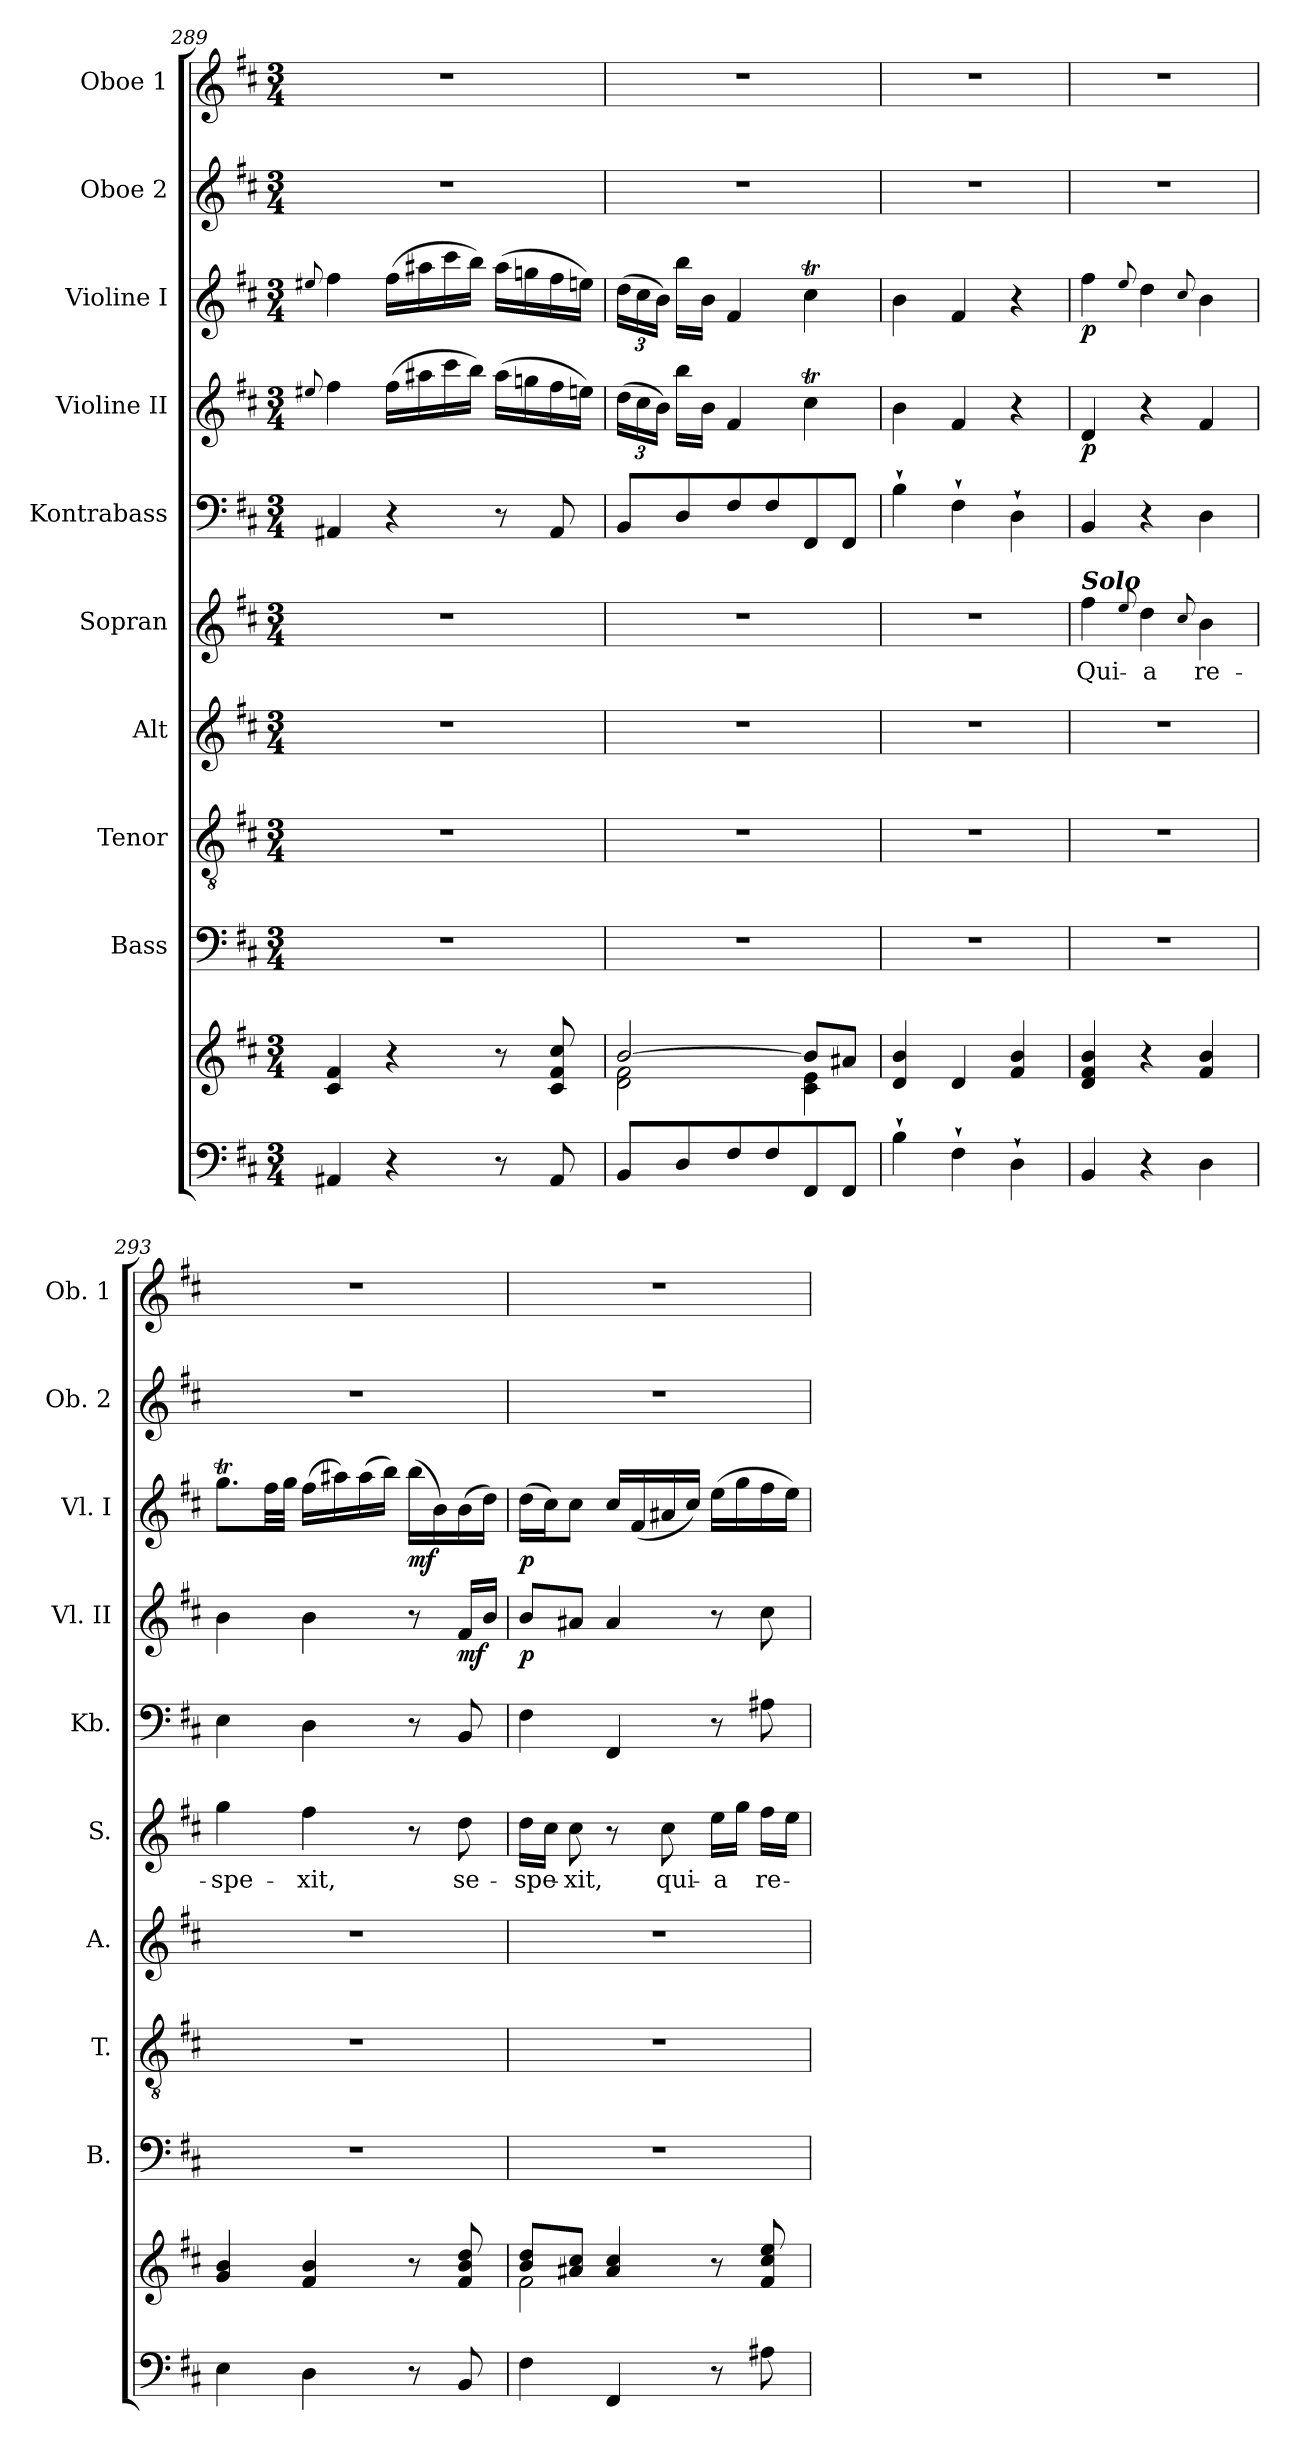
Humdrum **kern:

**kern	**kern	**kern	**kern	**kern	**kern	**text	**kern	**kern	**dynam	**kern	**dynam	**kern	**kern
*part10	*part10	*part9	*part8	*part7	*part6	*part6	*part5	*part4	*part4	*part3	*part3	*part2	*part1
*staff11	*staff10	*staff9	*staff8	*staff7	*staff6	*staff6	*staff5	*staff4	*staff4	*staff3	*staff3	*staff2	*staff1
*	*	*I"Bass	*I"Tenor	*I"Alt	*I"Sopran	*	*I"Kontrabass	*I"Violine II	*	*I"Violine I	*	*I"Oboe 2	*I"Oboe 1
*	*	*I'B.	*I'T.	*I'A.	*I'S.	*	*I'Kb.	*I'Vl. II	*	*I'Vl. I	*	*I'Ob. 2	*I'Ob. 1
*clefF4	*clefG2	*clefF4	*clefGv2	*clefG2	*clefG2	*	*clefF4	*clefG2	*	*clefG2	*	*clefG2	*clefG2
*	*	*	*	*	*	*	*ITrd7c12	*	*	*	*	*	*
*k[f#c#]	*k[f#c#]	*k[f#c#]	*k[f#c#]	*k[f#c#]	*k[f#c#]	*	*k[f#c#]	*k[f#c#]	*	*k[f#c#]	*	*k[f#c#]	*k[f#c#]
*D:	*D:	*D:	*D:	*D:	*D:	*	*D:	*D:	*	*D:	*	*D:	*D:
*M3/4	*M3/4	*M3/4	*M3/4	*M3/4	*M3/4	*	*M3/4	*M3/4	*	*M3/4	*	*M3/4	*M3/4
=289	=289	=289	=289	=289	=289	=289	=289	=289	=289	=289	=289	=289	=289
.	.	.	.	.	.	.	.	8qqee#X/	.	8qqee#X/	.	.	.
4AA#X/	4c#/ 4f#/	2.r	2.r	2.r	2.r	.	4AAA#X/	4ff#\	.	4ff#\	.	2.r	2.r
4r	4r	.	.	.	.	.	4r	(>16ff#\LL	.	(>16ff#\LL	.	.	.
.	.	.	.	.	.	.	.	16aa#X\	.	16aa#X\	.	.	.
.	.	.	.	.	.	.	.	16ccc#\	.	16ccc#\	.	.	.
.	.	.	.	.	.	.	.	16bb\JJ)	.	16bb\JJ)	.	.	.
8r	8r	.	.	.	.	.	8r	(>16aa#\LL	.	(>16aa#\LL	.	.	.
.	.	.	.	.	.	.	.	16ggn\	.	16ggn\	.	.	.
8AA#/	8c#/ 8f#/ 8cc#/	.	.	.	.	.	8AAA#/	16ff#\	.	16ff#\	.	.	.
.	.	.	.	.	.	.	.	16een\JJ)	.	16een\JJ)	.	.	.
=290	=290	=290	=290	=290	=290	=290	=290	=290	=290	=290	=290	=290	=290
*	*^	*	*	*	*	*	*	*	*	*	*	*	*
8BB/L	[>2b/	2d\ 2f#\	2.r	2.r	2.r	2.r	.	8BBB/L	(>24dd\LL	.	(>24dd\LL	.	2.r	2.r
.	.	.	.	.	.	.	.	.	24cc#\	.	24cc#\	.	.	.
.	.	.	.	.	.	.	.	.	24b\JJ)	.	24b\JJ)	.	.	.
8D/	.	.	.	.	.	.	.	8DD/	16bb\LL	.	16bb\LL	.	.	.
.	.	.	.	.	.	.	.	.	16b\JJ	.	16b\JJ	.	.	.
8F#/	.	.	.	.	.	.	.	8FF#/	4f#/	.	4f#/	.	.	.
8F#/	.	.	.	.	.	.	.	8FF#/	.	.	.	.	.	.
8FF#/	8b/L]	4c#\ 4e\	.	.	.	.	.	8FFF#/	4cc#t\	.	4cc#t\	.	.	.
8FF#/J	8a#X/J	.	.	.	.	.	.	8FFF#/J	.	.	.	.	.	.
*	*v	*v	*	*	*	*	*	*	*	*	*	*	*	*
=291	=291	=291	=291	=291	=291	=291	=291	=291	=291	=291	=291	=291	=291
4B`>\	4d/ 4b/	2.r	2.r	2.r	2.r	.	4BB`>\	4b\	.	4b\	.	2.r	2.r
4F#`>\	4d/	.	.	.	.	.	4FF#`>\	4f#/	.	4f#/	.	.	.
4D`>\	4f#/ 4b/	.	.	.	.	.	4DD`>\	4r	.	4r	.	.	.
=292	=292	=292	=292	=292	=292	=292	=292	=292	=292	=292	=292	=292	=292
!	!	!	!	!	!LO:TX:a:Bi:t=Solo	!	!	!	!	!	!	!	!
!	!	!	!	!	!	!LO:LY:b	!	!	!LO:DY:b	!	!LO:DY:b	!	!
4BB/	4d/ 4f#/ 4b/	2.r	2.r	2.r	4ff#\	Qui-	4BBB/	4d/	p	4ff#\	p	2.r	2.r
.	.	.	.	.	8qqee/	.	.	.	.	8qqee/	.	.	.
!	!	!	!	!	!	!LO:LY:b	!	!	!	!	!	!	!
4r	4r	.	.	.	4dd\	-a	4r	4r	.	4dd\	.	.	.
.	.	.	.	.	8qqcc#/	.	.	.	.	8qqcc#/	.	.	.
!	!	!	!	!	!	!LO:LY:b	!	!	!	!	!	!	!
4D\	4f#/ 4b/	.	.	.	4b\	re-	4DD\	4f#/	.	4b\	.	.	.
!!LO:PB:g=z
=293	=293	=293	=293	=293	=293	=293	=293	=293	=293	=293	=293	=293	=293
!	!	!	!	!	!	!LO:LY:b	!	!	!	!	!	!	!
4E\	4g/ 4b/	2.r	2.r	2.r	4gg\	-spe-	4EE\	4b\	.	8.ggT\L	.	2.r	2.r
.	.	.	.	.	.	.	.	.	.	32ff#\LL	.	.	.
.	.	.	.	.	.	.	.	.	.	32gg\JJJ	.	.	.
!	!	!	!	!	!	!LO:LY:b	!	!	!	!	!	!	!
4D\	4f#/ 4b/	.	.	.	4ff#\	-xit,	4DD\	4b\	.	(>16ff#\LL	.	.	.
.	.	.	.	.	.	.	.	.	.	16aa#X\)	.	.	.
.	.	.	.	.	.	.	.	.	.	(>16aa#\	.	.	.
.	.	.	.	.	.	.	.	.	.	16bb\JJ)	.	.	.
!	!	!	!	!	!	!	!	!	!	!	!LO:DY:b	!	!
8r	8r	.	.	.	8r	.	8r	8r	.	(>16bb\LL	mf	.	.
.	.	.	.	.	.	.	.	.	.	16b\)	.	.	.
!	!	!	!	!	!	!LO:LY:b	!	!	!LO:DY:b	!	!	!	!
8BB/	8f#/ 8b/ 8dd/	.	.	.	8dd\	se-	8BBB/	16f#/LL	mf	(>16b\	.	.	.
.	.	.	.	.	.	.	.	16b/JJ	.	16dd\JJ)	.	.	.
=294	=294	=294	=294	=294	=294	=294	=294	=294	=294	=294	=294	=294	=294
*	*^	*	*	*	*	*	*	*	*	*	*	*	*
!	!	!	!	!	!	!	!LO:LY:b	!	!	!LO:DY:b	!	!LO:DY:b	!	!
4F#\	8b/ 8dd/L	2f#\	2.r	2.r	2.r	16dd\LL	-spe-	4FF#\	8b/L	p	(>16dd\LL	p	2.r	2.r
.	.	.	.	.	.	16cc#\JJ	.	.	.	.	16cc#\J)	.	.	.
!	!	!	!	!	!	!	!LO:LY:b	!	!	!	!	!	!	!
.	8a#X/ 8cc#/J	.	.	.	.	8cc#\	-xit,	.	8a#X/J	.	8cc#\J	.	.	.
4FF#/	4a#/ 4cc#/	.	.	.	.	8r	.	4FFF#/	4a#/	.	16cc#/LL	.	.	.
.	.	.	.	.	.	.	.	.	.	.	(<16f#/	.	.	.
!	!	!	!	!	!	!	!LO:LY:b	!	!	!	!	!	!	!
.	.	.	.	.	.	8cc#\	qui-	.	.	.	16a#X/	.	.	.
.	.	.	.	.	.	.	.	.	.	.	16cc#/JJ)	.	.	.
!	!	!	!	!	!	!	!LO:LY:b	!	!	!	!	!	!	!
8r	8r	4ryy	.	.	.	16ee\LL	-a	8r	8r	.	(>16ee\LL	.	.	.
.	.	.	.	.	.	16gg\JJ	.	.	.	.	16gg\	.	.	.
!	!	!	!	!	!	!	!LO:LY:b	!	!	!	!	!	!	!
8A#X\	8f#/ 8cc#/ 8ee/	.	.	.	.	16ff#\LL	re-	8AA#X\	8cc#\	.	16ff#\	.	.	.
.	.	.	.	.	.	16ee\JJ	.	.	.	.	16ee\JJ)	.	.	.
*	*v	*v	*	*	*	*	*	*	*	*	*	*	*	*
=	=	=	=	=	=	=	=	=	=	=	=	=	=
*-	*-	*-	*-	*-	*-	*-	*-	*-	*-	*-	*-	*-	*-
